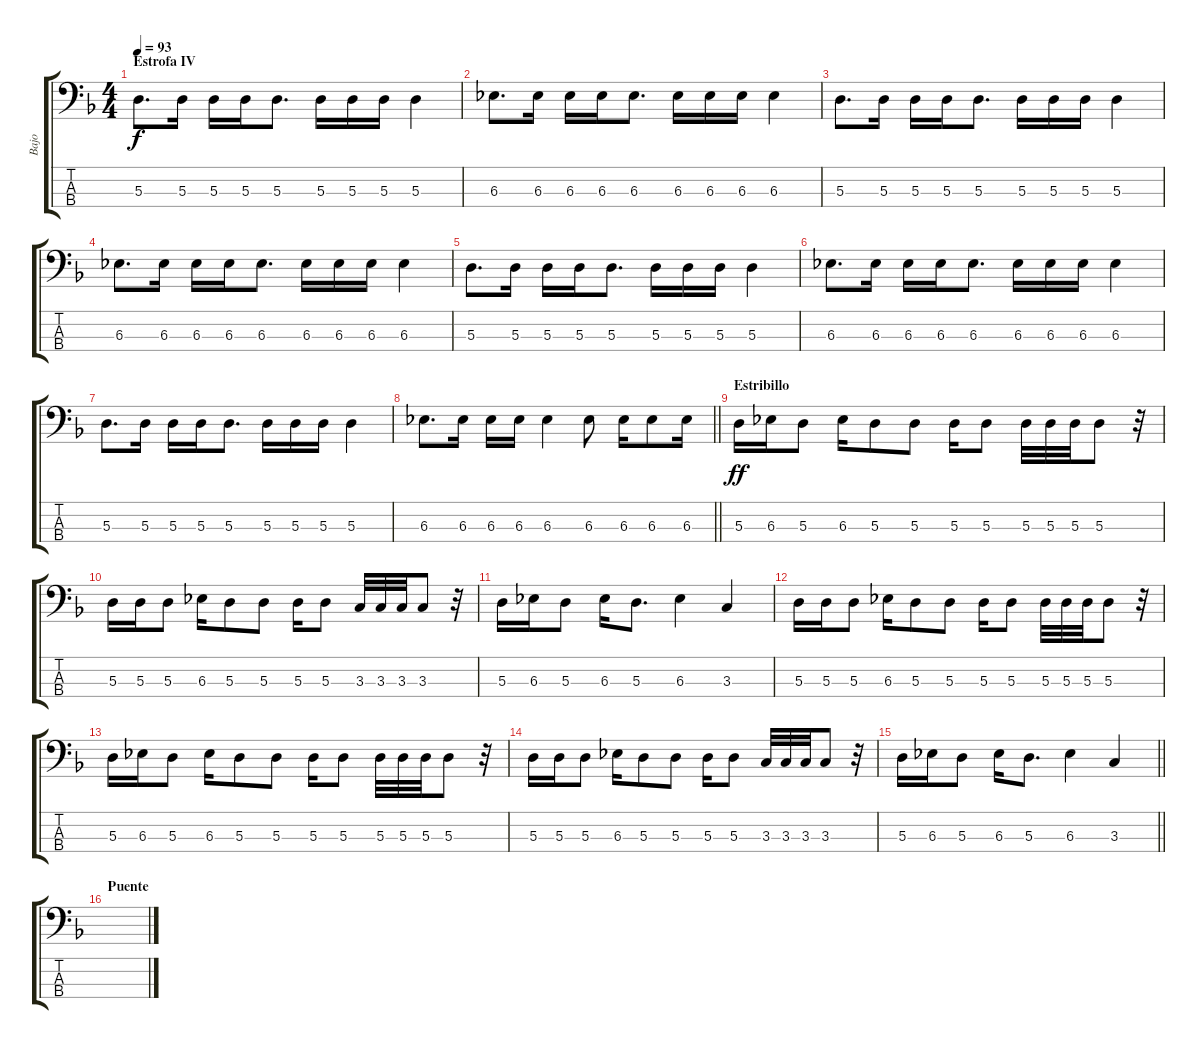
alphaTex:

\track ("Bajo" "Bajo") {instrument electricbassfinger}
\staff {score tabs}
\tuning (G2 D2 A1 E1) {hide}
\ts (4 4)
\section ("" "Estrofa IV")
\tempo 93
\clef f4
\ks dminor
5.3.8{d dy f} 5.3.16 5.3.16 5.3.16 5.3.8{d} 5.3.16 5.3.16 5.3.16 5.3.4 |
6.3.8{d} 6.3.16 6.3.16 6.3.16 6.3.8{d} 6.3.16 6.3.16 6.3.16 6.3.4 |
5.3.8{d} 5.3.16 5.3.16 5.3.16 5.3.8{d} 5.3.16 5.3.16 5.3.16 5.3.4 |
6.3.8{d} 6.3.16 6.3.16 6.3.16 6.3.8{d} 6.3.16 6.3.16 6.3.16 6.3.4 |
5.3.8{d} 5.3.16 5.3.16 5.3.16 5.3.8{d} 5.3.16 5.3.16 5.3.16 5.3.4 |
6.3.8{d} 6.3.16 6.3.16 6.3.16 6.3.8{d} 6.3.16 6.3.16 6.3.16 6.3.4 |
5.3.8{d} 5.3.16 5.3.16 5.3.16 5.3.8{d} 5.3.16 5.3.16 5.3.16 5.3.4 |
\barLineRight lightlight
6.3.8{d} 6.3.16 6.3.16 6.3.16 6.3.4 6.3.8 6.3.16 6.3.8 6.3.16 |
\section ("" "Estribillo")
5.3.16{dy ff} 6.3.16 5.3.8 6.3.16 5.3.8 5.3.8 5.3.16 5.3.8 5.3.32 5.3.32 5.3.32 5.3.8 r.32 |
5.3.16 5.3.16 5.3.8 6.3.16 5.3.8 5.3.8 5.3.16 5.3.8 3.3.32 3.3.32 3.3.32 3.3.8 r.32 |
5.3.16 6.3.16 5.3.8 6.3.16 5.3.8{d} 6.3.4 3.3.4 |
5.3.16 5.3.16 5.3.8 6.3.16 5.3.8 5.3.8 5.3.16 5.3.8 5.3.32 5.3.32 5.3.32 5.3.8 r.32 |
5.3.16 6.3.16 5.3.8 6.3.16 5.3.8 5.3.8 5.3.16 5.3.8 5.3.32 5.3.32 5.3.32 5.3.8 r.32 |
5.3.16 5.3.16 5.3.8 6.3.16 5.3.8 5.3.8 5.3.16 5.3.8 3.3.32 3.3.32 3.3.32 3.3.8 r.32 |
\barLineRight lightlight
5.3.16 6.3.16 5.3.8 6.3.16 5.3.8{d} 6.3.4 3.3.4 |
\section ("" "Puente")
